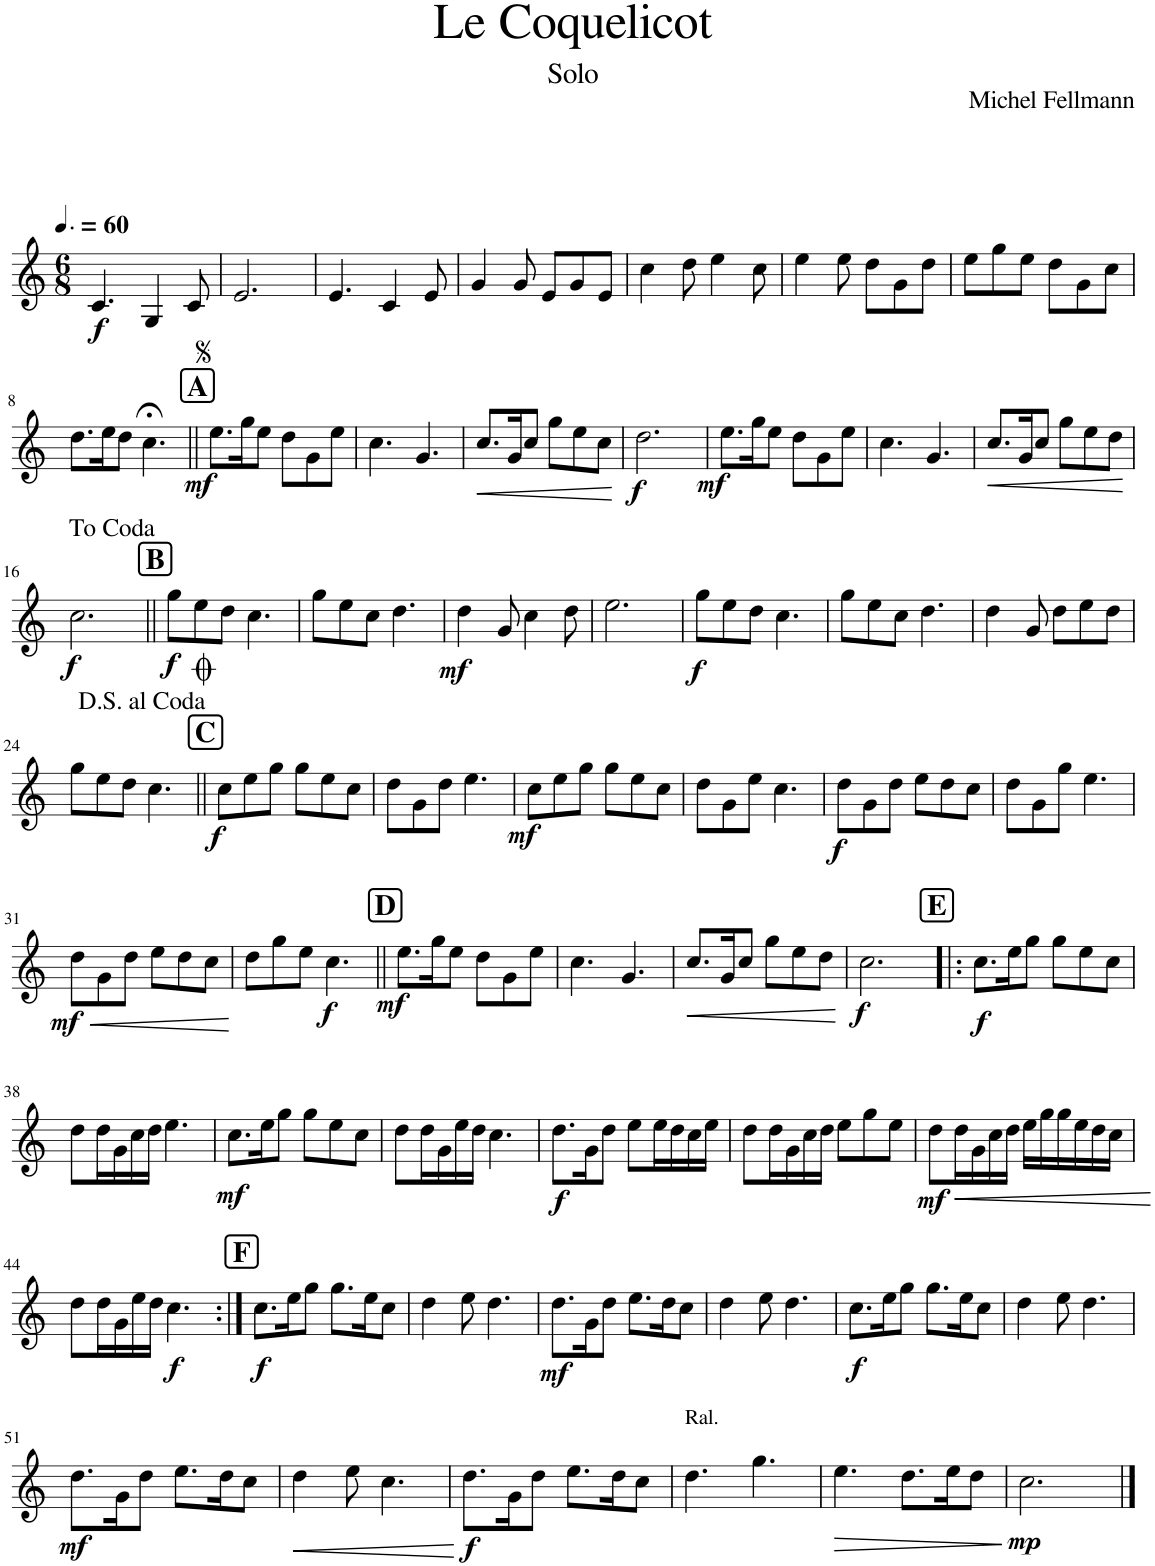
**kern	**dynam
*part1	*part1
*staff1	*staff1
*I"Cor en Fa	*
*I'Cor Fa	*
*clefG2	*
*Trd4c7	*
*k[]	*
*M6/8	*
*MM90	*
=1	=1
!	!LO:DY:b
4.c/	f
4G/	.
8c/	.
=2	=2
2.e/	.
=3	=3
4.e/	.
4c/	.
8e/	.
=4	=4
4g/	.
8g/	.
8e/L	.
8g/	.
8e/J	.
=5	=5
4cc\	.
8dd\	.
4ee\	.
8cc\	.
=6	=6
4ee\	.
8ee\	.
8dd\L	.
8g\	.
8dd\J	.
=7	=7
8ee\L	.
8gg\	.
8ee\J	.
8dd\L	.
8g\	.
8cc\J	.
!!LO:LB:g=z
=8	=8
8.dd\L	.
16ee\K	.
8dd\J	.
4.cc;<\	.
!!LO:REH:place=s1:a:B:cj:fs=14:t=A
=9||	=9||
!	!LO:DY:b
8.ee\L	mf
16gg\K	.
8ee\J	.
8dd\L	.
8g\	.
8ee\J	.
=10	=10
4.cc\	.
4.g/	.
=11	=11
!	!LO:HP:b
8.cc/L	<
16g/K	.
8cc/J	.
8gg\L	.
8ee\	.
8cc\J	.
.	[
=12	=12
!	!LO:DY:b
2.dd\	f
=13	=13
!	!LO:DY:b
8.ee\L	mf
16gg\K	.
8ee\J	.
8dd\L	.
8g\	.
8ee\J	.
=14	=14
4.cc\	.
4.g/	.
=15	=15
!	!LO:HP:b
8.cc/L	<
16g/K	.
8cc/J	.
8gg\L	.
8ee\	.
8dd\J	.
.	[
!!LO:LB:g=z
=16	=16
!	!LO:DY:b
2.cc\	f
!!LO:REH:place=s1:a:B:cj:fs=14:t=B
=17||	=17||
!	!LO:DY:b
8gg\L	f
8ee\	.
8dd\J	.
4.cc\	.
=18	=18
8gg\L	.
8ee\	.
8cc\J	.
4.dd\	.
=19	=19
!	!LO:DY:b
4dd\	mf
8g/	.
4cc\	.
8dd\	.
=20	=20
2.ee\	.
=21	=21
!	!LO:DY:b
8gg\L	f
8ee\	.
8dd\J	.
4.cc\	.
=22	=22
8gg\L	.
8ee\	.
8cc\J	.
4.dd\	.
=23	=23
4dd\	.
8g/	.
8dd\L	.
8ee\	.
8dd\J	.
!!LO:LB:g=z
=24	=24
8gg\L	.
8ee\	.
8dd\J	.
4.cc\	.
!!LO:REH:place=s1:a:B:cj:fs=14:t=C
=25||	=25||
!	!LO:DY:b
8cc\L	f
8ee\	.
8gg\J	.
8gg\L	.
8ee\	.
8cc\J	.
=26	=26
8dd\L	.
8g\	.
8dd\J	.
4.ee\	.
=27	=27
!	!LO:DY:b
8cc\L	mf
8ee\	.
8gg\J	.
8gg\L	.
8ee\	.
8cc\J	.
=28	=28
8dd\L	.
8g\	.
8ee\J	.
4.cc\	.
=29	=29
!	!LO:DY:b
8dd\L	f
8g\	.
8dd\J	.
8ee\L	.
8dd\	.
8cc\J	.
=30	=30
8dd\L	.
8g\	.
8gg\J	.
4.ee\	.
!!LO:LB:g=z
=31	=31
!	!LO:HP:b
!	!LO:DY:n=1:b
8dd\L	< mf
8g\	.
8dd\J	.
8ee\L	.
8dd\	.
8cc\J	.
.	[
=32	=32
8dd\L	.
8gg\	.
8ee\J	.
!	!LO:DY:b
4.cc\	f
!!LO:REH:place=s1:a:B:cj:fs=14:t=D
=33||	=33||
!	!LO:DY:b
8.ee\L	mf
16gg\K	.
8ee\J	.
8dd\L	.
8g\	.
8ee\J	.
=34	=34
4.cc\	.
4.g/	.
=35	=35
!	!LO:HP:b
8.cc/L	<
16g/K	.
8cc/J	.
8gg\L	.
8ee\	.
8dd\J	.
.	[
=36	=36
!	!LO:DY:b
2.cc\	f
!!LO:REH:place=s1:a:B:cj:fs=14:t=E
=37!|:	=37!|:
!	!LO:DY:b
8.cc\L	f
16ee\K	.
8gg\J	.
8gg\L	.
8ee\	.
8cc\J	.
!!LO:LB:g=z
=38	=38
8dd\L	.
16dd\L	.
16g\	.
16cc\	.
16dd\JJ	.
4.ee\	.
=39	=39
!	!LO:DY:b
8.cc\L	mf
16ee\K	.
8gg\J	.
8gg\L	.
8ee\	.
8cc\J	.
=40	=40
8dd\L	.
16dd\L	.
16g\	.
16ee\	.
16dd\JJ	.
4.cc\	.
=41	=41
!	!LO:DY:b
8.dd\L	f
16g\K	.
8dd\J	.
8ee\L	.
16ee\L	.
16dd\	.
16cc\	.
16ee\JJ	.
=42	=42
8dd\L	.
16dd\L	.
16g\	.
16cc\	.
16dd\JJ	.
8ee\L	.
8gg\	.
8ee\J	.
=43	=43
!	!LO:DY:b
8dd\L	mf
!	!LO:HP:b
16dd\L	<
16g\	.
16cc\	.
16dd\JJ	.
16ee\LL	.
16gg\	.
16gg\	.
16ee\	.
16dd\	.
16cc\JJ	.
.	[
!!LO:LB:g=z
=44	=44
8dd\L	.
16dd\L	.
16g\	.
16ee\	.
16dd\JJ	.
!	!LO:DY:b
4.cc\	f
!!LO:REH:place=s1:a:B:cj:fs=14:t=F
=45:|!	=45:|!
!	!LO:DY:b
8.cc\L	f
16ee\K	.
8gg\J	.
8.gg\L	.
16ee\K	.
8cc\J	.
=46	=46
4dd\	.
8ee\	.
4.dd\	.
=47	=47
!	!LO:DY:b
8.dd\L	mf
16g\K	.
8dd\J	.
8.ee\L	.
16dd\K	.
8cc\J	.
=48	=48
4dd\	.
8ee\	.
4.dd\	.
=49	=49
!	!LO:DY:b
8.cc\L	f
16ee\K	.
8gg\J	.
8.gg\L	.
16ee\K	.
8cc\J	.
=50	=50
4dd\	.
8ee\	.
4.dd\	.
!!LO:LB:g=z
=51	=51
!	!LO:DY:b
8.dd\L	mf
16g\K	.
8dd\J	.
8.ee\L	.
16dd\K	.
8cc\J	.
=52	=52
!	!LO:HP:b
4dd\	<
8ee\	.
4.cc\	.
.	[
=53	=53
!	!LO:DY:b
8.dd\L	f
16g\K	.
8dd\J	.
8.ee\L	.
16dd\K	.
8cc\J	.
=54	=54
!LO:TX:a:t=Ral.	!
4.dd\	.
4.gg\	.
=55	=55
!	!LO:HP:b
4.ee\	>
8.dd\L	.
16ee\K	.
8dd\J	.
.	]
=56	=56
!	!LO:DY:b
2.cc\	mp
==	==
*-	*-
